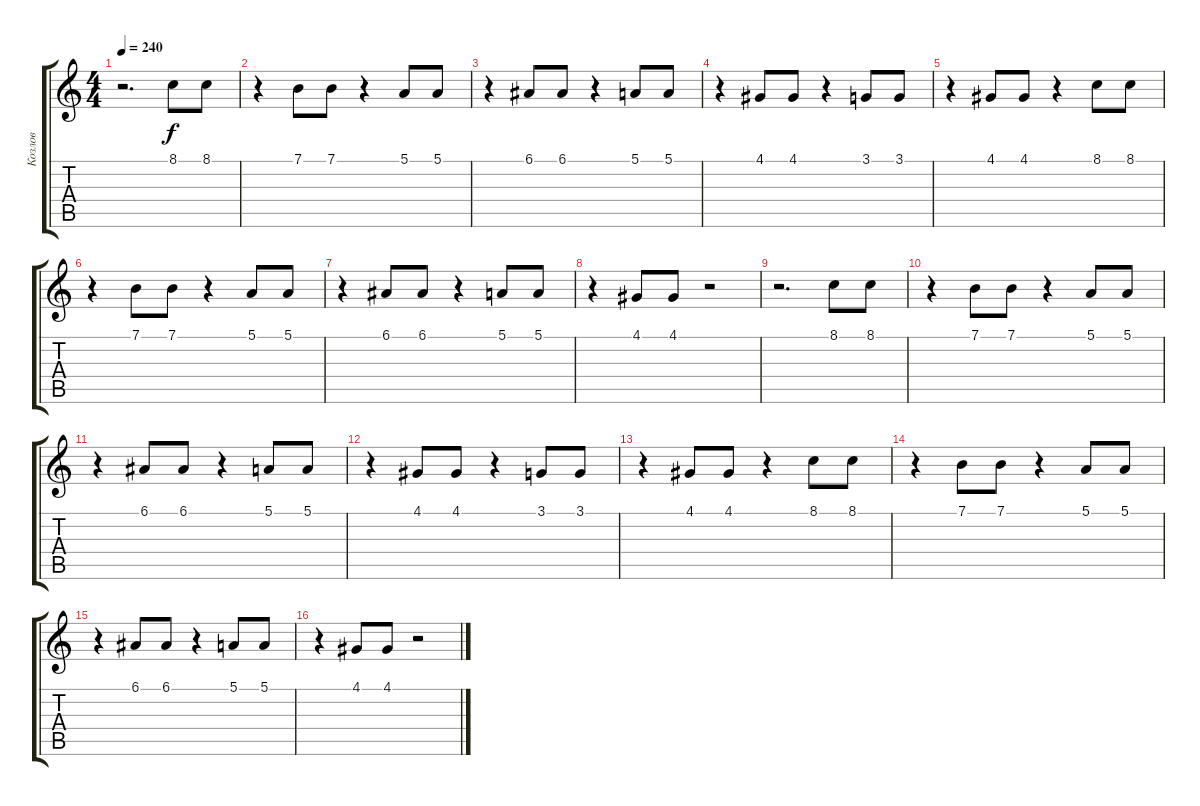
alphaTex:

\track ("Козлов" "Козлов") {instrument vibraphone}
\staff {score tabs}
\tuning (E4 B3 G3 D3 A2 E2) {hide}
\ts (4 4)
\tempo 240
\clef g2
\ks c
r.2{d dy f} 8.1.8 8.1.8 |
r.4 7.1.8 7.1.8 r.4 5.1.8 5.1.8 |
r.4 6.1.8 6.1.8 r.4 5.1.8 5.1.8 |
r.4 4.1.8 4.1.8 r.4 3.1.8 3.1.8 |
r.4 4.1.8 4.1.8 r.4 8.1.8 8.1.8 |
r.4 7.1.8 7.1.8 r.4 5.1.8 5.1.8 |
r.4 6.1.8 6.1.8 r.4 5.1.8 5.1.8 |
r.4 4.1.8 4.1.8 r.2 |
r.2{d} 8.1.8 8.1.8 |
r.4 7.1.8 7.1.8 r.4 5.1.8 5.1.8 |
r.4 6.1.8 6.1.8 r.4 5.1.8 5.1.8 |
r.4 4.1.8 4.1.8 r.4 3.1.8 3.1.8 |
r.4 4.1.8 4.1.8 r.4 8.1.8 8.1.8 |
r.4 7.1.8 7.1.8 r.4 5.1.8 5.1.8 |
r.4 6.1.8 6.1.8 r.4 5.1.8 5.1.8 |
r.4 4.1.8 4.1.8 r.2
